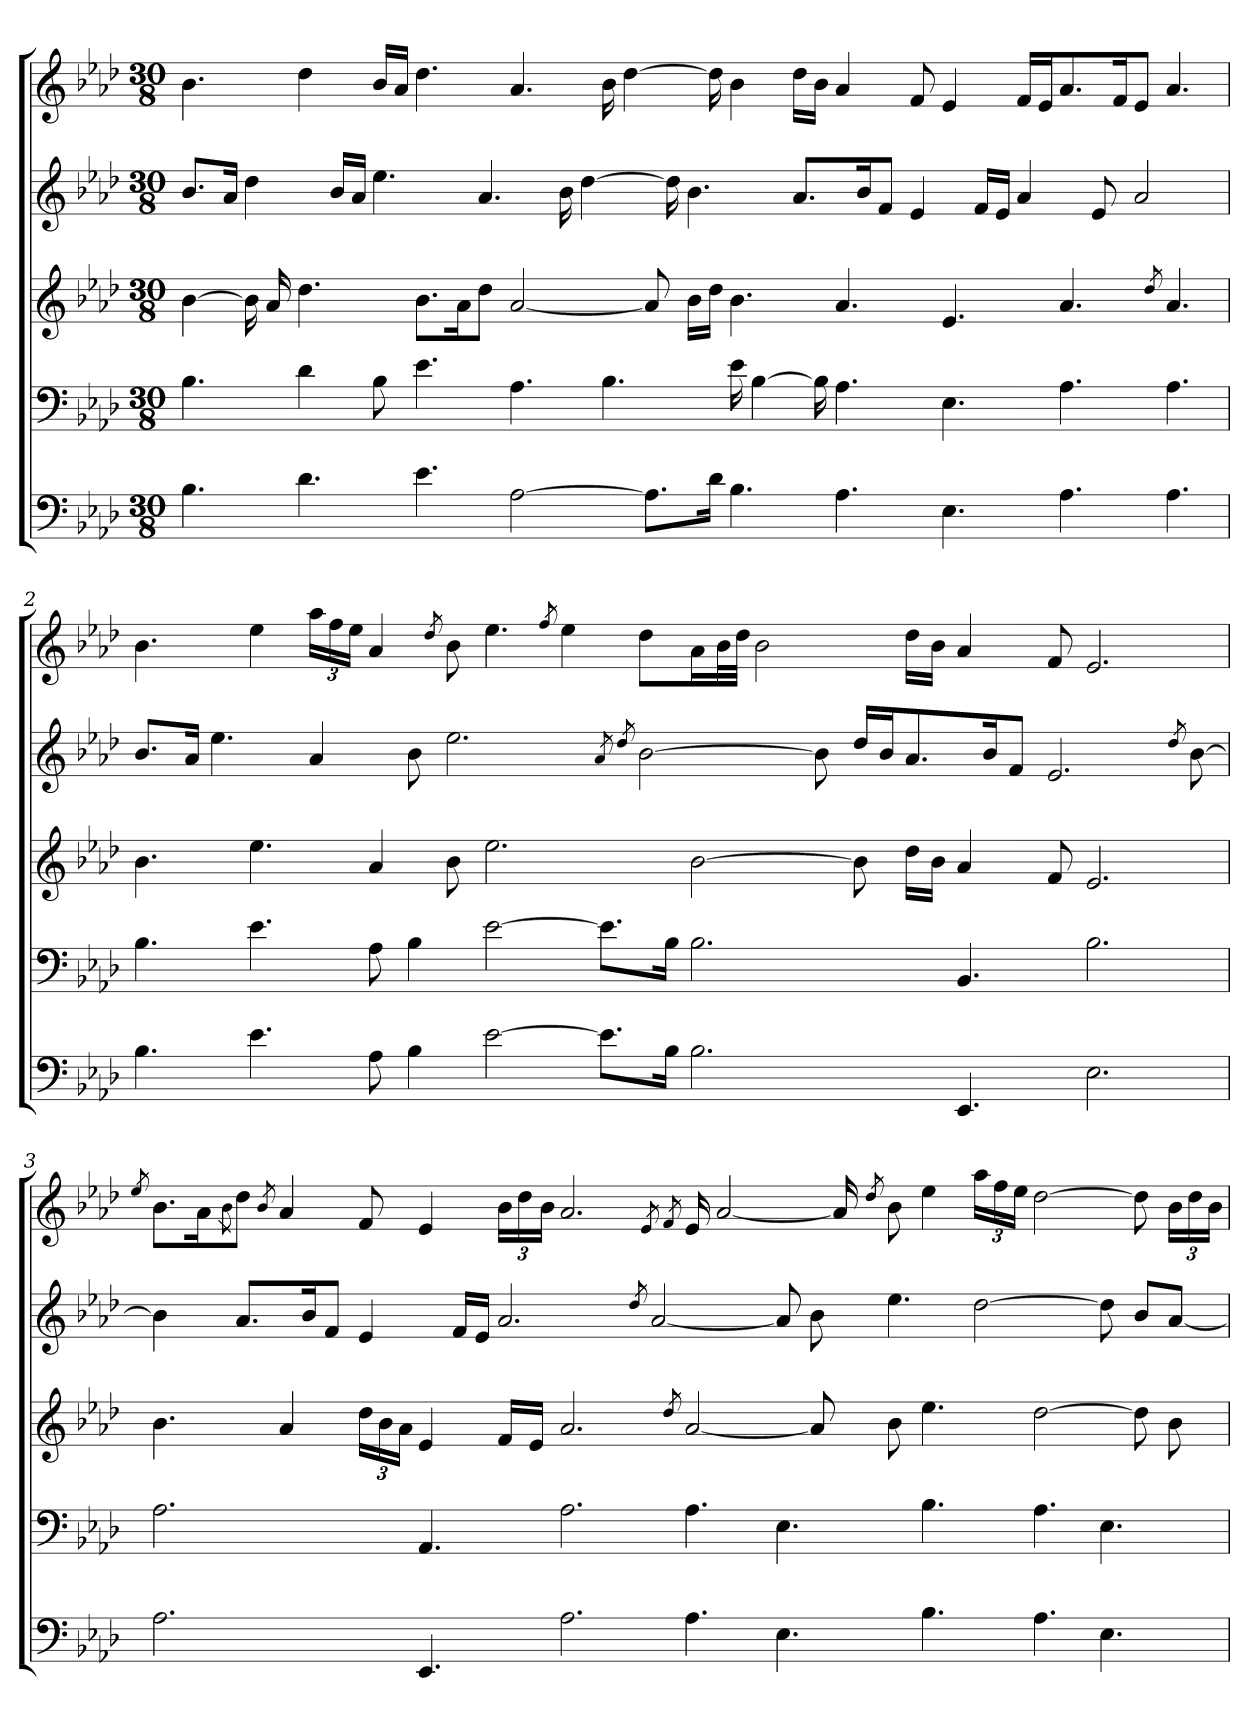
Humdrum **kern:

**kern	**kern	**kern	**kern	**kern
*part5	*part4	*part3	*part2	*part1
*staff5	*staff4	*staff3	*staff2	*staff1
*clefF4	*clefF4	*clefG2	*clefG2	*clefG2
*k[b-e-a-d-]	*k[b-e-a-d-]	*k[b-e-a-d-]	*k[b-e-a-d-]	*k[b-e-a-d-]
*M30/8	*M30/8	*M30/8	*M30/8	*M30/8
=1	=1	=1	=1	=1
4.B-	4.B-	[4b-	8.b-/L	4.b-
.	.	.	16a-/Jk	.
.	.	16b-]	4dd-	.
.	.	16a-	.	.
4.d-	4d-	4.dd-	.	4dd-
.	.	.	16b-/LL	.
.	.	.	16a-/JJ	.
.	8B-	.	4.ee-	16b-/LL
.	.	.	.	16a-/JJ
4.e-	4.e-	8.b-\L	.	4.dd-
.	.	16a-\K	.	.
.	.	8dd-\J	4.a-	.
[2A-	4.A-	[2a-	.	4.a-
.	.	.	16b-	.
.	.	.	[4dd-	.
.	4.B-	.	.	16b-
.	.	.	.	[4dd-
8.A-\L]	.	8a-]	.	.
.	.	.	16dd-]	.
.	.	16b-\LL	4.b-	.
16d-\Jk	.	16dd-\JJ	.	16dd-]
4.B-	16e-	4.b-	.	4b-
.	[4B-	.	.	.
.	.	.	8.a-/L	16dd-\LL
.	16B-]	.	.	16b-\JJ
4.A-	4.A-	4.a-	.	4a-
.	.	.	16b-/K	.
.	.	.	8f/J	.
.	.	.	4e-	8f
4.E-	4.E-	4.e-	.	4e-
.	.	.	16f/LL	.
.	.	.	16e-/JJ	.
.	.	.	4a-	16f/LL
.	.	.	.	16e-/J
4.A-	4.A-	4.a-	.	8.a-/
.	.	.	8e-	.
.	.	.	.	16f/K
.	.	.	2a-	8e-/J
.	.	8qdd-	.	.
4.A-	4.A-	4.a-	.	4.a-
=2	=2	=2	=2	=2
4.B-	4.B-	4.b-	8.b-/L	4.b-
.	.	.	16a-/Jk	.
.	.	.	4.ee-	.
4.e-	4.e-	4.ee-	.	4ee-
.	.	.	4a-	24aa-\LL
.	.	.	.	24ff\
.	.	.	.	24ee-\JJ
8A-	8A-	4a-	.	4a-
4B-	4B-	.	8b-	.
.	.	.	.	8qdd-
.	.	8b-	2.ee-	8b-
[2e-	[2e-	2.ee-	.	4.ee-
.	.	.	.	8qff
.	.	.	.	4ee-
8.e-\L]	8.e-\L]	.	.	.
.	.	.	8qa-	.
.	.	.	8qdd-	.
.	.	.	[2b-	8dd-\L
16B-\Jk	16B-\Jk	.	.	.
2.B-	2.B-	[2b-	.	16a-\L
.	.	.	.	32b-\L
.	.	.	.	32dd-\JJJ
.	.	.	.	2b-
.	.	.	8b-]	.
.	.	8b-]	16dd-/LL	.
.	.	.	16b-/J	.
.	.	16dd-\LL	8.a-/	16dd-\LL
.	.	16b-\JJ	.	16b-\JJ
4.EE-	4.BB-	4a-	.	4a-
.	.	.	16b-/K	.
.	.	.	8f/J	.
.	.	8f	2.e-	8f
2.E-	2.B-	2.e-	.	2.e-
.	.	.	8qdd-	.
.	.	.	[8b-	.
=3	=3	=3	=3	=3
.	.	.	.	8qee-
2.A-	2.A-	4.b-	4b-]	8.b-\L
.	.	.	.	16a-\K
.	.	.	.	8qb-\
.	.	.	8.a-/L	8dd-\J
.	.	.	.	8qb-
.	.	4a-	.	4a-
.	.	.	16b-/K	.
.	.	.	8f/J	.
.	.	24dd-\LL	4e-	8f
.	.	24b-\	.	.
.	.	24a-\JJ	.	.
4.EE-	4.AA-	4e-	.	4e-
.	.	.	16f/LL	.
.	.	.	16e-/JJ	.
.	.	16f/LL	2.a-	24b-\LL
.	.	.	.	24dd-\
.	.	16e-/JJ	.	.
.	.	.	.	24b-\JJ
2.A-	2.A-	2.a-	.	2.a-
.	.	.	8qdd-	.
.	.	.	[2a-	.
.	.	.	.	8qe-
.	.	8qdd-	.	8qf
4.A-	4.A-	[2a-	.	16e-
.	.	.	.	[2a-
4.E-	4.E-	.	8a-]	.
.	.	8a-]	8b-	.
.	.	.	.	16a-]
.	.	.	.	8qdd-
.	.	8b-	4.ee-	8b-
4.B-	4.B-	4.ee-	.	4ee-
.	.	.	[2dd-	24aa-\LL
.	.	.	.	24ff\
.	.	.	.	24ee-\JJ
4.A-	4.A-	[2dd-	.	[2dd-
4.E-	4.E-	.	8dd-]	.
.	.	8dd-]	8b-/L	8dd-]
.	.	8b-	[8a-/J	24b-\LL
.	.	.	.	24dd-\
.	.	.	.	24b-\JJ
=	=	=	=	=
*-	*-	*-	*-	*-
